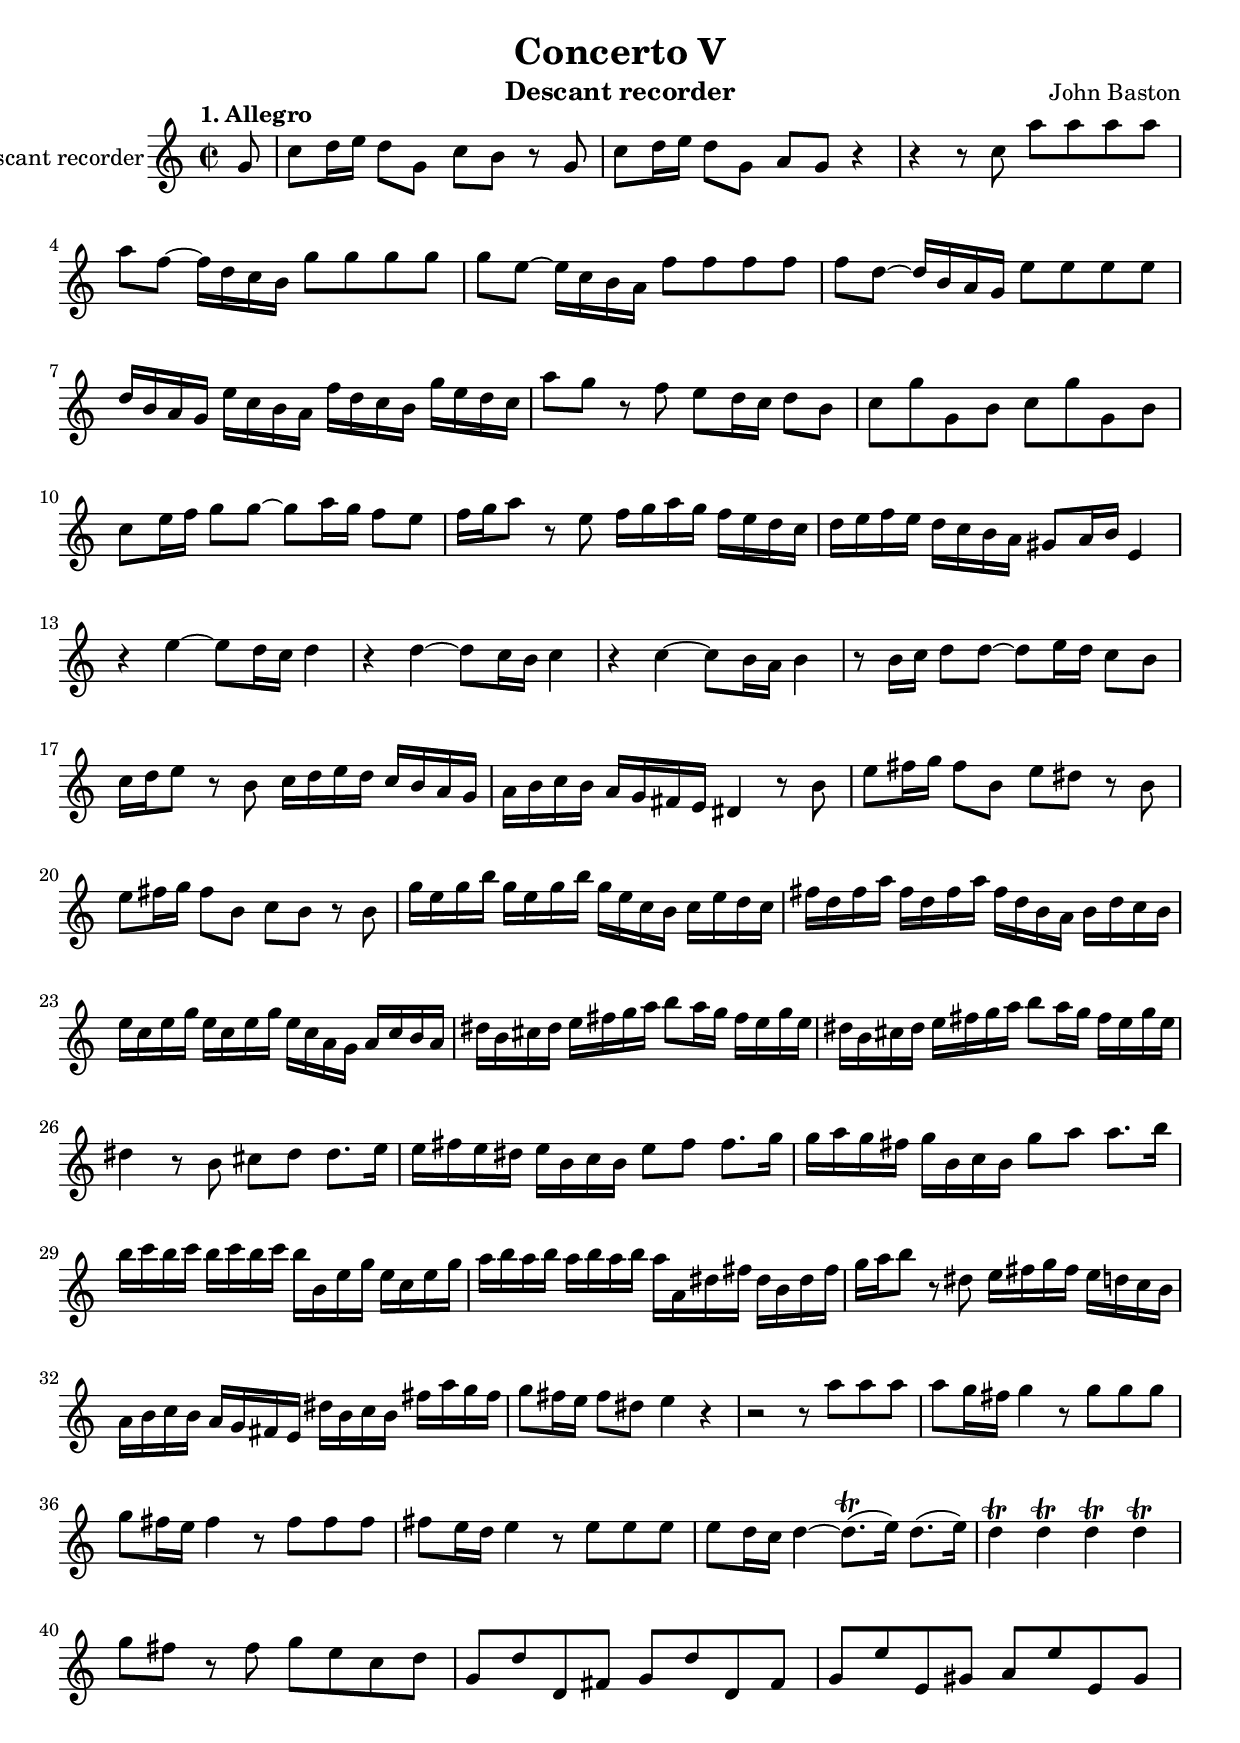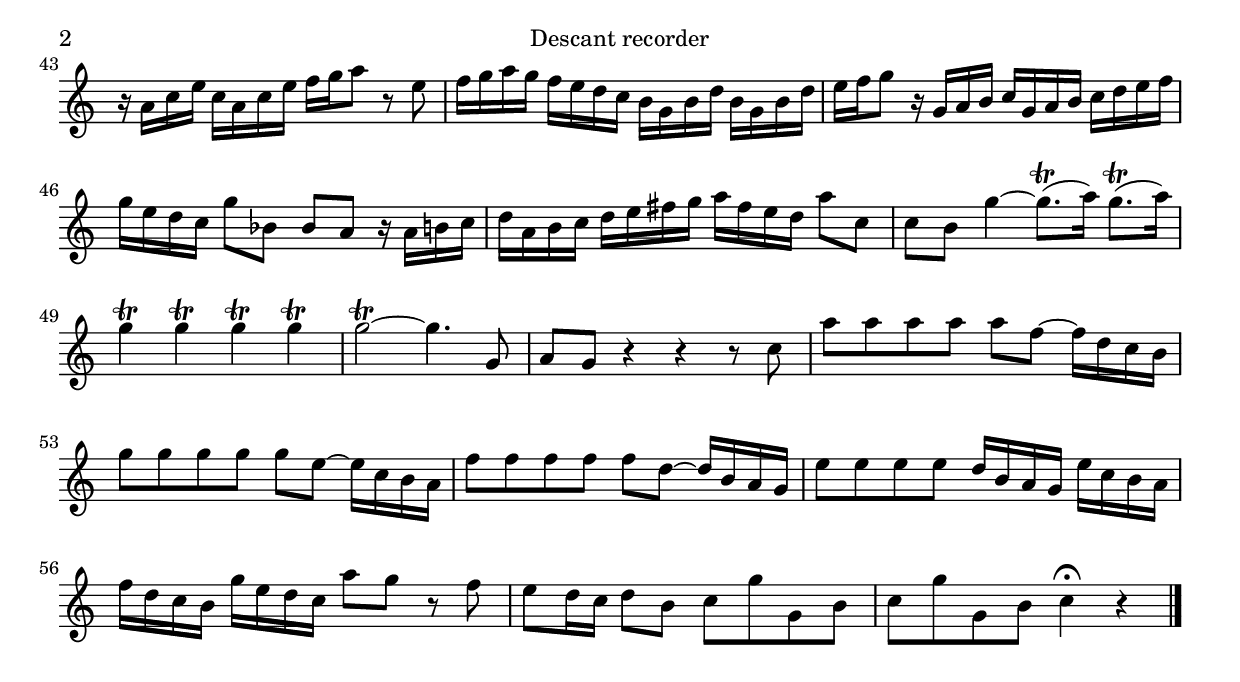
\version "2.18.2"

\header {
  title = "Concerto V"
  composer = "John Baston"
  instrument = "Descant recorder"
}

recorderMvtOne = \relative c'' {
    \time 2/2
    \tempo "1. Allegro"
    \partial 8 g8 c[ d16 e] d8 g, c b r g c[ d16 e] d8 g, a g r4 r4 r8 c a' a a a
    % 4
    a[ f~] f16 d c b g'8 g g g g[ e~] e16 c b a f'8 f f f f[ d~] d16 b a g e'8 e e e
    %7
    d16[ b a g] e' c b a f'[ d c b] g' e d c a'8 g r f e[ d16 c] d8 b c g' g, b c g' g, b
    %10
    c8[ e16 f] g8 g~ g[ a16 g] f8 e f16 g a8 r e f16[ g a g] f e d c d[ e f e] d c b a gis8[ a16 b] e,4
    %13
    r4 e'~ e8 d16 c d4 r d~ d8 c16 b c4 r c~ c8 b16 a b4
    %16
    r8 b16[ c] d8 d~ d[ e16 d] c8 b c16 d e8 r b c16[ d e d] c b a g a[ b c b] a g fis e dis4 r8 b'
    %19
    e8[ fis16 g] fis8 b, e[ dis] r b e[ fis16 g] fis8 b, c b r b g'16[ e g b] g e g b g[ e c b] c e d c fis[ d fis a] fis d fis a fis[ d b a] b d c b
    %23
    e[ c e g] e c e g e[ c a g] a c b a dis[ b cis dis] e fis g a b8[ a16 g] fis e g e dis[ b cis dis] e fis g a b8[ a16 g] fis e g e
    %26
    dis4 r8 b cis[ dis] dis8.[ e16] e[ fis e dis] e b c b e8[ fis] fis8. g16 g[ a g fis] g b, c b g'8[ a] a8. b16
    %29
    b[ c b c] b c b c b[ b, e g] e c e g a[ b a b] a b a b a[ a, dis fis] dis b dis fis g[ a b8] r dis, e16[ fis g fis] e d c b
    %32
    a[ b c b] a g fis e dis'[ b c b] fis' a g fis g8[ fis16 e] fis8 dis e4 r r2 r8 a8 a a
    %35
    a[ g16 fis] g4 r8 g g g g[ fis16 e] fis4 r8 fis fis fis fis e16 d e4 r8 e e e
    %38
    e d16 c d4~ d8.\trill( e16) d8.[( e16]) d4\trill d4\trill d4\trill d4\trill g8 fis r fis g e c d
    %41
    g, d' d, fis g d' d, fis g e' e, gis a e' e, gis r16 a[ c e] c a c e f g a8 r e
    %44
    f16[ g a g] f e d c b[ g b d] b g b d e f g8 r16 g, a b c[ g a b] c d e f g[ e d c] g'8 bes, bes a r16 a b c
    %47
    d[ a b c] d e fis g a[ fis e d] a'8 c, c b g'4~ g8.\trill[( a16]) g8.\trill( a16) g4\trill g4\trill g4\trill g4\trill g2\trill~ g4. g,8
    %51
    a g r4r r8 c a' a a a a[ f~] f16 d c b g'8 g g g g[ e~] e16 c b a f'8 f f f f[ d~] d16 b a g
    %55
    e'8 e e e d16[ b a g] e' c b a f'[ d c b] g'[ e d c] a'8[ g] r f e[ d16 c] d8 b c g' g, b c g' g, b c4\fermata r \bar "|."
  }


<<
  \new Staff
  \with { instrumentName = #"Descant recorder" }
  \recorderMvtOne

>>